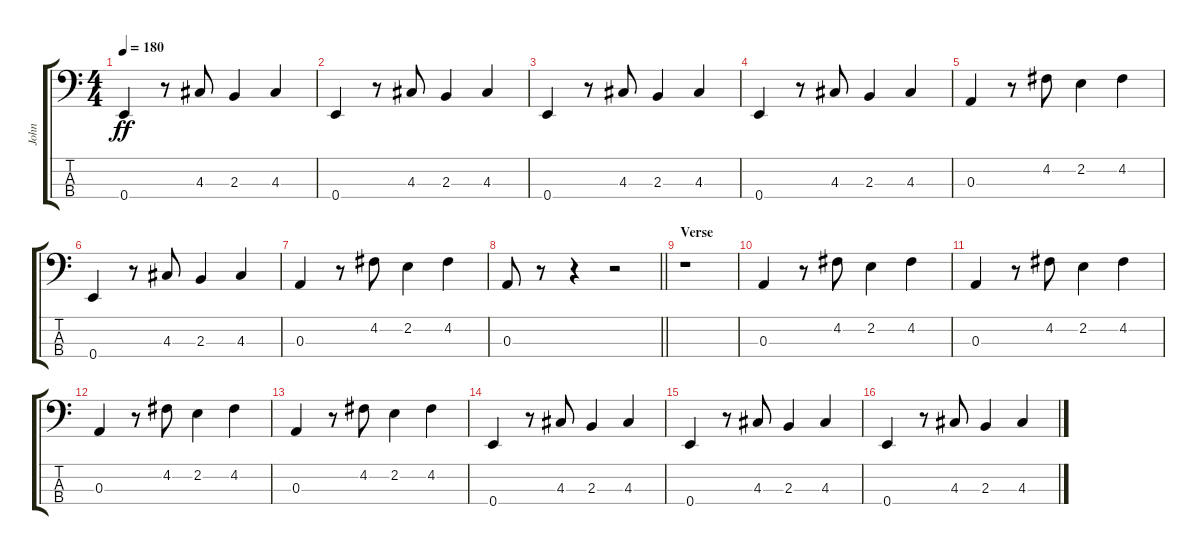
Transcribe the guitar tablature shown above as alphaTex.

\track ("John" "John") {instrument electricbassfinger}
\staff {score tabs}
\tuning (G2 D2 A1 E1) {hide}
\ts (4 4)
\tempo 180
\clef f4
\ks c
0.4.4{dy ff} r.8 4.3.8 2.3.4 4.3.4 |
0.4.4 r.8 4.3.8 2.3.4 4.3.4 |
0.4.4 r.8 4.3.8 2.3.4 4.3.4 |
0.4.4 r.8 4.3.8 2.3.4 4.3.4 |
0.3.4 r.8 4.2.8 2.2.4 4.2.4 |
0.4.4 r.8 4.3.8 2.3.4 4.3.4 |
0.3.4 r.8 4.2.8 2.2.4 4.2.4 |
\barLineRight lightlight
0.3.8 r.8 r.4 r.2 |
\section ("" "Verse")
r.1 |
0.3.4 r.8 4.2.8 2.2.4 4.2.4 |
0.3.4 r.8 4.2.8 2.2.4 4.2.4 |
0.3.4 r.8 4.2.8 2.2.4 4.2.4 |
0.3.4 r.8 4.2.8 2.2.4 4.2.4 |
0.4.4 r.8 4.3.8 2.3.4 4.3.4 |
0.4.4 r.8 4.3.8 2.3.4 4.3.4 |
0.4.4 r.8 4.3.8 2.3.4 4.3.4
